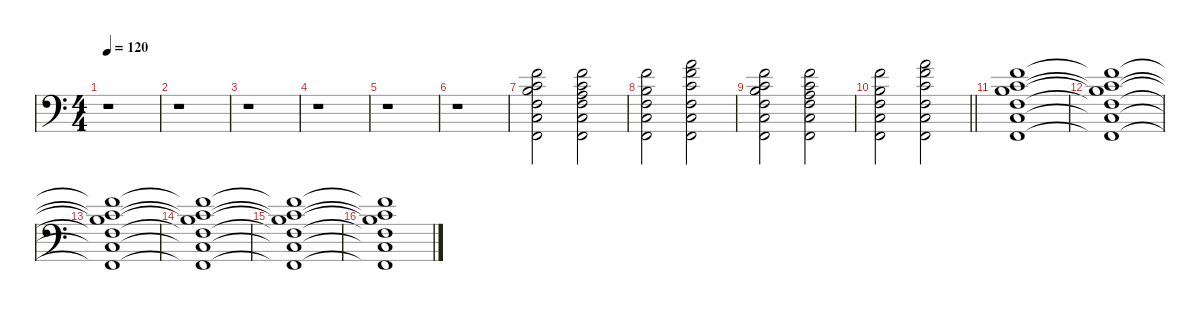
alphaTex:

\defaultSystemsLayout 4
\hideDynamics
\bracketExtendMode nobrackets
\singleTrackTrackNamePolicy hidden
\multiTrackTrackNamePolicy hidden
\firstSystemTrackNameMode fullname
\firstSystemTrackNameOrientation horizontal
\otherSystemsTrackNameOrientation horizontal
\track ("SYNTH" "vln.") {defaultSystemsLayout 8 instrument stringensemble2}
\staff {score}
\tuning (E4 B3 G3 D3 A2 E2)
\ts (4 4)
\tempo 120
\clef f4
\ks c
r.1{dy f beam Down} |
r.1{beam Down} |
r.1{beam Down} |
r.1{beam Down} |
r.1{beam Down} |
r.1{beam Down} |
(1.1 1.2 4.3 3.4 3.5 1.6).2{beam Down} (1.1 1.2 2.3 3.4 3.5 1.6).2{beam Down} |
(6.2 4.3 3.4 3.5 1.6).2{beam Down} (5.1 6.2 5.3 3.4 3.5 1.6).2{beam Down} |
(1.1 1.2 4.3 3.4 3.5 1.6).2{beam Down} (1.1 1.2 2.3 3.4 3.5 1.6).2{beam Down} |
\barLineRight lightlight
(6.2 4.3 3.4 3.5 1.6).2{beam Down} (5.1 6.2 5.3 3.4 3.5 1.6).2{beam Down} |
(1.1 1.2 4.3 3.4 3.5 1.6).1{beam Down} |
(1.1{t} 1.2{t} 4.3{t} 3.4{t} 3.5{t} 1.6{t}).1{beam Down} |
(1.1{t} 1.2{t} 4.3{t} 3.4{t} 3.5{t} 1.6{t}).1{beam Down} |
(1.1{t} 1.2{t} 4.3{t} 3.4{t} 3.5{t} 1.6{t}).1{beam Down} |
(1.1{t} 1.2{t} 4.3{t} 3.5{t} 1.6{t} 3.4{t}).1{beam Down} |
(1.1{t} 1.2{t} 4.3{t} 3.4{t} 3.5{t} 1.6{t}).1{beam Down}
